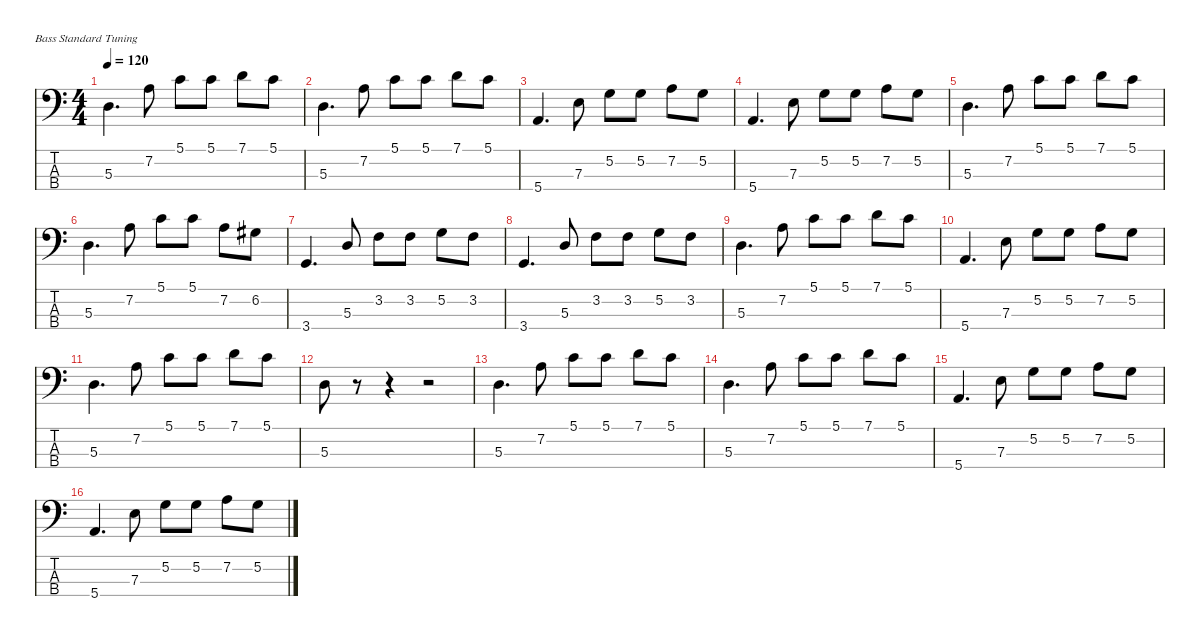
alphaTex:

\defaultSystemsLayout 4
\hideDynamics
\bracketExtendMode nobrackets
\singleTrackTrackNamePolicy hidden
\multiTrackTrackNamePolicy hidden
\firstSystemTrackNameMode fullname
\firstSystemTrackNameOrientation horizontal
\otherSystemsTrackNameOrientation horizontal
\track ("Bass" "el.bs.") {instrument electricbassfinger}
\staff {score tabs}
\tuning (G2 D2 A1 E1)
\ts (4 4)
\tempo 120
\clef f4
\ks c
5.3.4{d dy f beam Down} 7.2.8{beam Down} 5.1.8{beam Down} 5.1.8{beam Down} 7.1.8{beam Down} 5.1.8{beam Down} |
5.3.4{d beam Down} 7.2.8{beam Down} 5.1.8{beam Down} 5.1.8{beam Down} 7.1.8{beam Down} 5.1.8{beam Down} |
5.4.4{d beam Up} 7.3.8{beam Down} 5.2.8{beam Down} 5.2.8{beam Down} 7.2.8{beam Down} 5.2.8{beam Down} |
5.4.4{d beam Up} 7.3.8{beam Down} 5.2.8{beam Down} 5.2.8{beam Down} 7.2.8{beam Down} 5.2.8{beam Down} |
5.3.4{d beam Down} 7.2.8{beam Down} 5.1.8{beam Down} 5.1.8{beam Down} 7.1.8{beam Down} 5.1.8{beam Down} |
5.3.4{d beam Down} 7.2.8{beam Down} 5.1.8{beam Down} 5.1.8{beam Down} 7.2.8{beam Down} 6.2{acc #}.8{beam Down} |
3.4.4{d beam Up} 5.3.8{beam Up} 3.2.8{beam Down} 3.2.8{beam Down} 5.2.8{beam Down} 3.2.8{beam Down} |
3.4.4{d beam Up} 5.3.8{beam Up} 3.2.8{beam Down} 3.2.8{beam Down} 5.2.8{beam Down} 3.2.8{beam Down} |
5.3.4{d beam Down} 7.2.8{beam Down} 5.1.8{beam Down} 5.1.8{beam Down} 7.1.8{beam Down} 5.1.8{beam Down} |
5.4.4{d beam Up} 7.3.8{beam Down} 5.2.8{beam Down} 5.2.8{beam Down} 7.2.8{beam Down} 5.2.8{beam Down} |
5.3.4{d beam Down} 7.2.8{beam Down} 5.1.8{beam Down} 5.1.8{beam Down} 7.1.8{beam Down} 5.1.8{beam Down} |
5.3.8{beam Down} r.8{beam Down} r.4{beam Down} r.2{beam Down} |
5.3.4{d beam Down} 7.2.8{beam Down} 5.1.8{beam Down} 5.1.8{beam Down} 7.1.8{beam Down} 5.1.8{beam Down} |
5.3.4{d beam Down} 7.2.8{beam Down} 5.1.8{beam Down} 5.1.8{beam Down} 7.1.8{beam Down} 5.1.8{beam Down} |
5.4.4{d beam Up} 7.3.8{beam Down} 5.2.8{beam Down} 5.2.8{beam Down} 7.2.8{beam Down} 5.2.8{beam Down} |
5.4.4{d beam Up} 7.3.8{beam Down} 5.2.8{beam Down} 5.2.8{beam Down} 7.2.8{beam Down} 5.2.8{beam Down}
